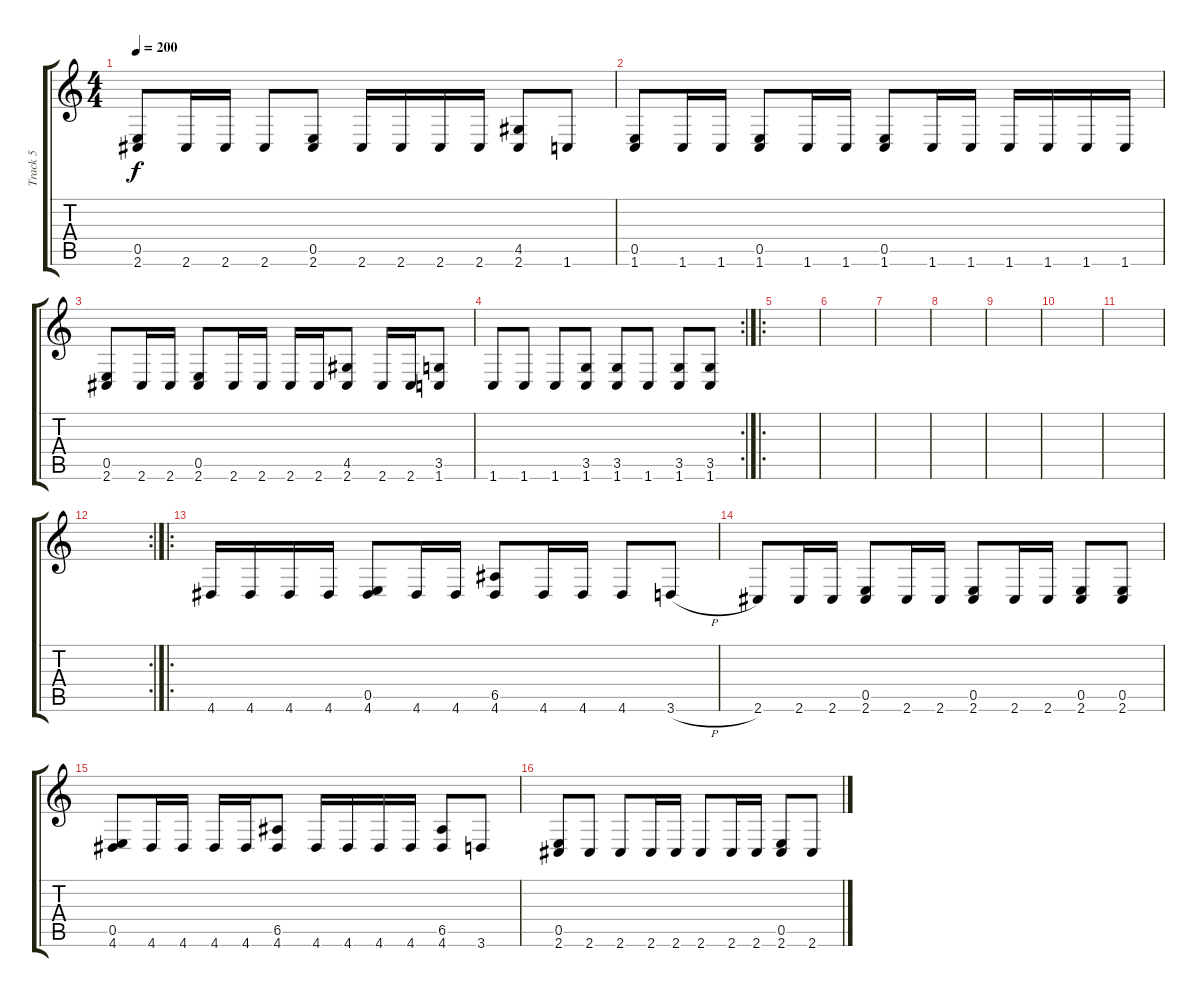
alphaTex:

\track ("Track 5" "Track 5") {instrument distortionguitar}
\staff {score tabs}
\tuning (B3 Gb3 D3 A2 E2 B1) {hide}
\ts (4 4)
\tempo 200
\clef g2
\ks c
(0.5 2.6).8{dy f} 2.6.16 2.6.16 2.6.8 (0.5 2.6).8 2.6.16 2.6.16 2.6.16 2.6.16 (4.5 2.6).8 1.6.8 |
(0.5 1.6).8 1.6.16 1.6.16 (0.5 1.6).8 1.6.16 1.6.16 (0.5 1.6).8 1.6.16 1.6.16 1.6.16 1.6.16 1.6.16 1.6.16 |
(0.5 2.6).8 2.6.16 2.6.16 (0.5 2.6).8 2.6.16 2.6.16 2.6.16 2.6.16 (4.5 2.6).8 2.6.16 2.6.16 (3.5 1.6).8 |
\rc 2
1.6.8 1.6.8 1.6.8 (3.5 1.6).8 (3.5 1.6).8 1.6.8 (3.5 1.6).8 (3.5 1.6).8 |
\ro
|
|
|
|
|
|
|
\rc 2
|
\ro
4.6.16 4.6.16 4.6.16 4.6.16 (0.5 4.6).8 4.6.16 4.6.16 (6.5 4.6).8 4.6.16 4.6.16 4.6.8 3.6{h}.8 |
2.6.8 2.6.16 2.6.16 (0.5 2.6).8 2.6.16 2.6.16 (0.5 2.6).8 2.6.16 2.6.16 (0.5 2.6).8 (0.5 2.6).8 |
(0.5 4.6).8 4.6.16 4.6.16 4.6.16 4.6.16 (6.5 4.6).8 4.6.16 4.6.16 4.6.16 4.6.16 (6.5 4.6).8 3.6.8 |
(0.5 2.6).8 2.6.8 2.6.8 2.6.16 2.6.16 2.6.8 2.6.16 2.6.16 (0.5 2.6).8 2.6.8
